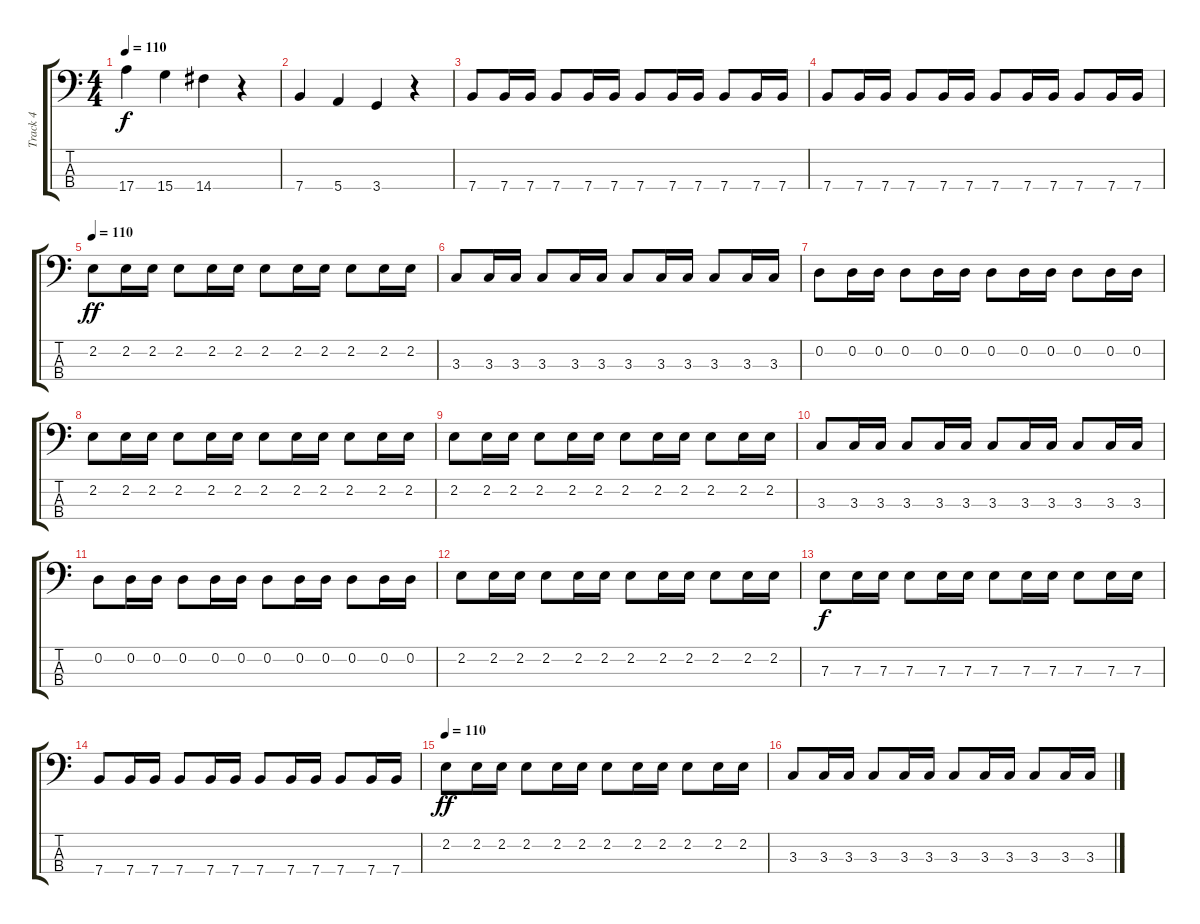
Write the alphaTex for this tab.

\track ("Track 4" "Track 4") {instrument electricbassfinger}
\staff {score tabs}
\tuning (G2 D2 A1 E1) {hide}
\ts (4 4)
\tempo 110
\clef f4
\ks c
17.4.4{dy f} 15.4.4 14.4.4 r.4 |
7.4.4 5.4.4 3.4.4 r.4 |
7.4.8 7.4.16 7.4.16 7.4.8 7.4.16 7.4.16 7.4.8 7.4.16 7.4.16 7.4.8 7.4.16 7.4.16 |
7.4.8 7.4.16 7.4.16 7.4.8 7.4.16 7.4.16 7.4.8 7.4.16 7.4.16 7.4.8 7.4.16 7.4.16 |
\tempo 110
2.2.8{dy ff} 2.2.16 2.2.16 2.2.8 2.2.16 2.2.16 2.2.8 2.2.16 2.2.16 2.2.8 2.2.16 2.2.16 |
3.3.8 3.3.16 3.3.16 3.3.8 3.3.16 3.3.16 3.3.8 3.3.16 3.3.16 3.3.8 3.3.16 3.3.16 |
0.2.8 0.2.16 0.2.16 0.2.8 0.2.16 0.2.16 0.2.8 0.2.16 0.2.16 0.2.8 0.2.16 0.2.16 |
2.2.8 2.2.16 2.2.16 2.2.8 2.2.16 2.2.16 2.2.8 2.2.16 2.2.16 2.2.8 2.2.16 2.2.16 |
2.2.8 2.2.16 2.2.16 2.2.8 2.2.16 2.2.16 2.2.8 2.2.16 2.2.16 2.2.8 2.2.16 2.2.16 |
3.3.8 3.3.16 3.3.16 3.3.8 3.3.16 3.3.16 3.3.8 3.3.16 3.3.16 3.3.8 3.3.16 3.3.16 |
0.2.8 0.2.16 0.2.16 0.2.8 0.2.16 0.2.16 0.2.8 0.2.16 0.2.16 0.2.8 0.2.16 0.2.16 |
2.2.8 2.2.16 2.2.16 2.2.8 2.2.16 2.2.16 2.2.8 2.2.16 2.2.16 2.2.8 2.2.16 2.2.16 |
7.3.8{dy f} 7.3.16 7.3.16 7.3.8 7.3.16 7.3.16 7.3.8 7.3.16 7.3.16 7.3.8 7.3.16 7.3.16 |
7.4.8 7.4.16 7.4.16 7.4.8 7.4.16 7.4.16 7.4.8 7.4.16 7.4.16 7.4.8 7.4.16 7.4.16 |
\tempo 110
2.2.8{dy ff} 2.2.16 2.2.16 2.2.8 2.2.16 2.2.16 2.2.8 2.2.16 2.2.16 2.2.8 2.2.16 2.2.16 |
3.3.8 3.3.16 3.3.16 3.3.8 3.3.16 3.3.16 3.3.8 3.3.16 3.3.16 3.3.8 3.3.16 3.3.16
